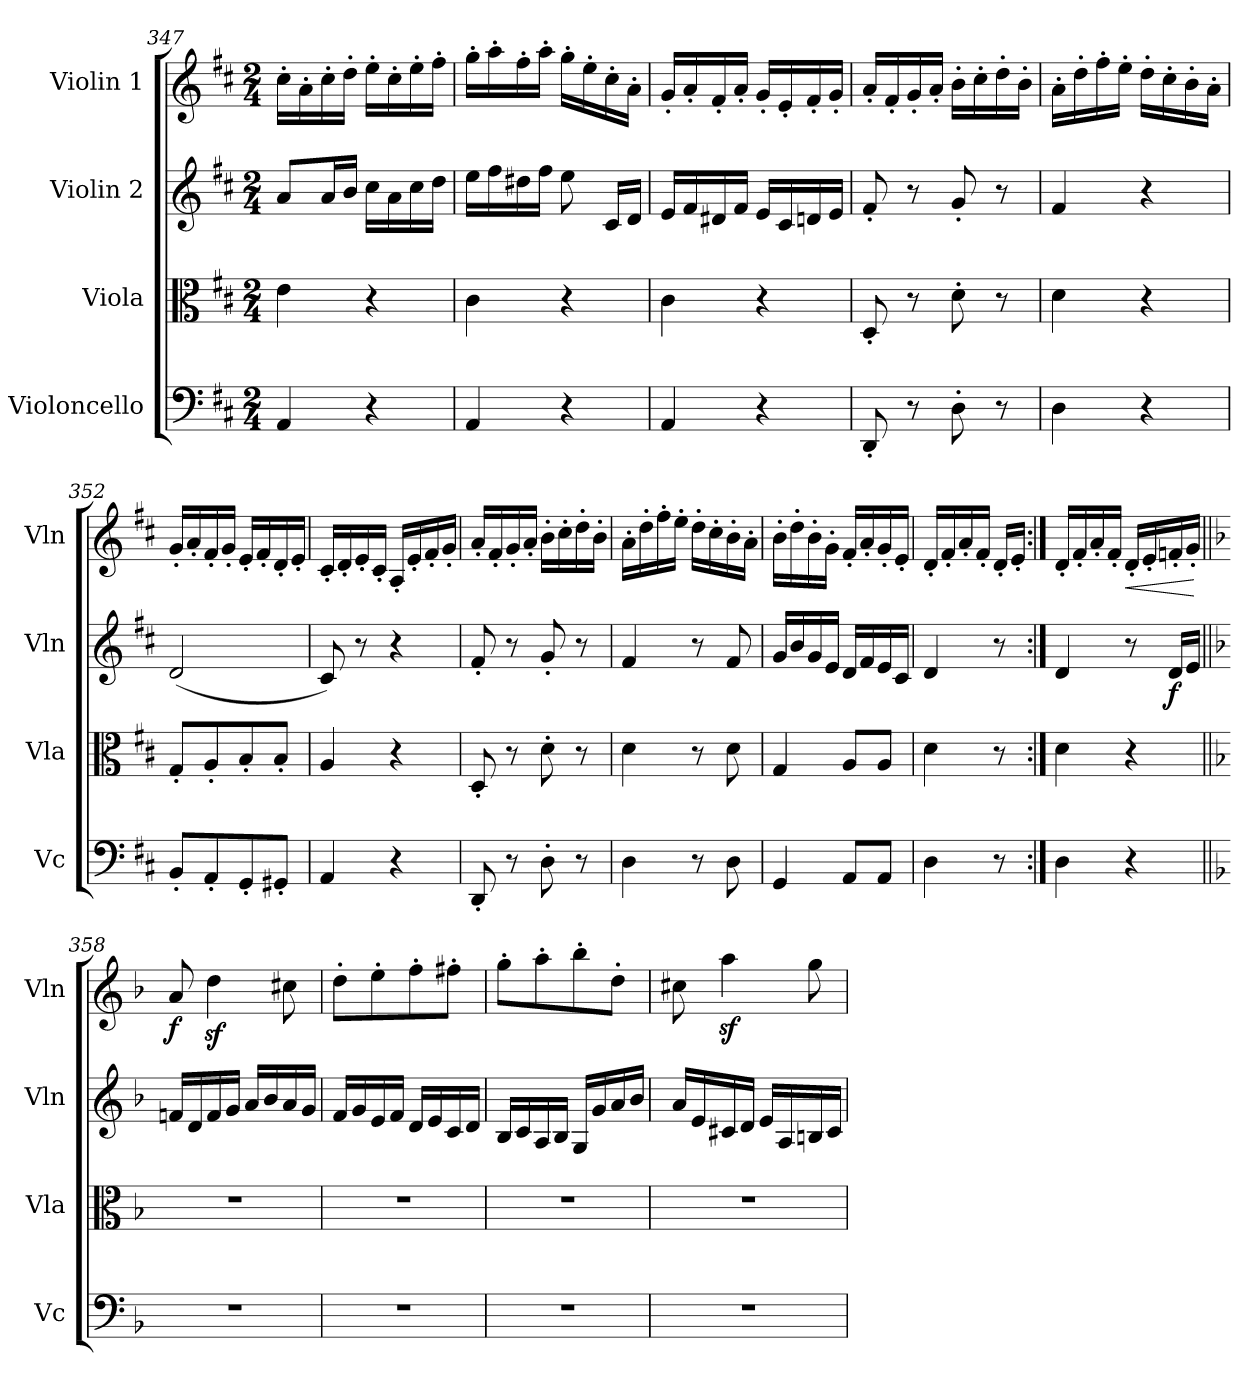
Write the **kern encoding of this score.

**kern	**kern	**kern	**dynam	**kern	**dynam
*part4	*part3	*part2	*part2	*part1	*part1
*staff4	*staff3	*staff2	*staff2	*staff1	*staff1
*I"Violoncello	*I"Viola	*I"Violin 2	*	*I"Violin 1	*
*I'Vc	*I'Vla	*I'Vln	*	*I'Vln	*
*clefF4	*clefC3	*clefG2	*	*clefG2	*
*k[f#c#]	*k[f#c#]	*k[f#c#]	*	*k[f#c#]	*
*M2/4	*M2/4	*M2/4	*	*M2/4	*
=347	=347	=347	=347	=347	=347
4AA/	4e\	8a/L	.	16cc#'\LL	.
.	.	.	.	16a'\	.
.	.	16a/L	.	16cc#'\	.
.	.	16b/JJ	.	16dd'\JJ	.
4r	4r	16cc#\LL	.	16ee'\LL	.
.	.	16a\	.	16cc#'\	.
.	.	16cc#\	.	16ee'\	.
.	.	16dd\JJ	.	16ff#'\JJ	.
=348	=348	=348	=348	=348	=348
4AA/	4c#\	16ee\LL	.	16gg'\LL	.
.	.	16ff#\	.	16aa'\	.
.	.	16dd#X\	.	16ff#'\	.
.	.	16ff#\JJ	.	16aa'\JJ	.
4r	4r	8ee\	.	16gg'\LL	.
.	.	.	.	16ee'\	.
.	.	16c#/LL	.	16cc#'\	.
.	.	16d/JJ	.	16a'\JJ	.
=349	=349	=349	=349	=349	=349
4AA/	4c#\	16e/LL	.	16g'/LL	.
.	.	16f#/	.	16a'/	.
.	.	16d#X/	.	16f#'/	.
.	.	16f#/JJ	.	16a'/JJ	.
4r	4r	16e/LL	.	16g'/LL	.
.	.	16c#/	.	16e'/	.
.	.	16dn/	.	16f#'/	.
.	.	16e/JJ	.	16g'/JJ	.
=350	=350	=350	=350	=350	=350
8DD'/	8D'/	8f#'/	.	16a'/LL	.
.	.	.	.	16f#'/	.
8r	8r	8r	.	16g'/	.
.	.	.	.	16a'/JJ	.
8D'\	8d'\	8g'/	.	16b'\LL	.
.	.	.	.	16cc#'\	.
8r	8r	8r	.	16dd'\	.
.	.	.	.	16b'\JJ	.
=351	=351	=351	=351	=351	=351
4D\	4d\	4f#/	.	16a'\LL	.
.	.	.	.	16dd'\	.
.	.	.	.	16ff#'\	.
.	.	.	.	16ee'\JJ	.
4r	4r	4r	.	16dd'\LL	.
.	.	.	.	16cc#'\	.
.	.	.	.	16b'\	.
.	.	.	.	16a'\JJ	.
!!LO:PB:g=z
=352	=352	=352	=352	=352	=352
8BB'/L	8G'/L	(<2d/	.	16g'/LL	.
.	.	.	.	16a'/	.
8AA'/	8A'/	.	.	16f#'/	.
.	.	.	.	16g'/JJ	.
8GG'/	8B'/	.	.	16e'/LL	.
.	.	.	.	16f#'/	.
8GG#X'/J	8B'/J	.	.	16d'/	.
.	.	.	.	16e'/JJ	.
=353	=353	=353	=353	=353	=353
4AA/	4A/	8c#/)	.	16c#'/LL	.
.	.	.	.	16d'/	.
.	.	8r	.	16e'/	.
.	.	.	.	16c#'/JJ	.
4r	4r	4r	.	16A'/LL	.
.	.	.	.	16e'/	.
.	.	.	.	16f#'/	.
.	.	.	.	16g'/JJ	.
=354	=354	=354	=354	=354	=354
8DD'/	8D'/	8f#'/	.	16a'/LL	.
.	.	.	.	16f#'/	.
8r	8r	8r	.	16g'/	.
.	.	.	.	16a'/JJ	.
8D'\	8d'\	8g'/	.	16b'\LL	.
.	.	.	.	16cc#'\	.
8r	8r	8r	.	16dd'\	.
.	.	.	.	16b'\JJ	.
=355	=355	=355	=355	=355	=355
4D\	4d\	4f#/	.	16a'\LL	.
.	.	.	.	16dd'\	.
.	.	.	.	16ff#'\	.
.	.	.	.	16ee'\JJ	.
8r	8r	8r	.	16dd'\LL	.
.	.	.	.	16cc#'\	.
8D\	8d\	8f#/	.	16b'\	.
.	.	.	.	16a'\JJ	.
=356	=356	=356	=356	=356	=356
4GG/	4G/	16g/LL	.	16b'\LL	.
.	.	16b/	.	16dd'\	.
.	.	16g/	.	16b'\	.
.	.	16e/JJ	.	16g'\JJ	.
8AA/L	8A/L	16d/LL	.	16f#'/LL	.
.	.	16f#/	.	16a'/	.
8AA/J	8A/J	16e/	.	16g'/	.
.	.	16c#/JJ	.	16e'/JJ	.
=356X7	=356X7	=356X7	=356X7	=356X7	=356X7
4D\	4d\	4d/	.	16d'/LL	.
.	.	.	.	16f#'/	.
.	.	.	.	16a'/	.
.	.	.	.	16f#'/JJ	.
8r	8r	8r	.	16d'/LL	.
.	.	.	.	16e'/JJ	.
!!LO:LB:g=z
=357:|!	=357:|!	=357:|!	=357:|!	=357:|!	=357:|!
4D\	4d\	4d/	.	16d'/LL	.
.	.	.	.	16f#'/	.
.	.	.	.	16a'/	.
.	.	.	.	16f#'/JJ	.
!	!	!	!	!	!LO:HP:b
4r	4r	8r	.	16d'/LL	<
.	.	.	.	16e'/	.
!	!	!	!LO:DY:b	!	!
.	.	16d/LL	f	16fn'/	.
.	.	16e/JJ	.	16g'/JJ	.
.	.	.	.	.	[
=358||	=358||	=358||	=358||	=358||	=358||
*k[b-]	*k[b-]	*k[b-]	*	*k[b-]	*
!	!	!	!	!	!LO:DY:b
2r	2r	16fn/LL	.	8a/	f
.	.	16d/	.	.	.
.	.	16f/	.	4ddz<\	.
.	.	16g/JJ	.	.	.
.	.	16a/LL	.	.	.
.	.	16b-/	.	.	.
.	.	16a/	.	8cc#X\	.
.	.	16g/JJ	.	.	.
=359	=359	=359	=359	=359	=359
2r	2r	16f/LL	.	8dd'\L	.
.	.	16g/	.	.	.
.	.	16e/	.	8ee'\	.
.	.	16f/JJ	.	.	.
.	.	16d/LL	.	8ff'\	.
.	.	16e/	.	.	.
.	.	16c/	.	8ff#X'\J	.
.	.	16d/JJ	.	.	.
=360	=360	=360	=360	=360	=360
2r	2r	16B-/LL	.	8gg'\L	.
.	.	16c/	.	.	.
.	.	16A/	.	8aa'\	.
.	.	16B-/JJ	.	.	.
.	.	16G/LL	.	8bb-'\	.
.	.	16g/	.	.	.
.	.	16a/	.	8dd'\J	.
.	.	16b-/JJ	.	.	.
=361	=361	=361	=361	=361	=361
2r	2r	16a/LL	.	8cc#X\	.
.	.	16e/	.	.	.
.	.	16c#X/	.	4aaz<\	.
.	.	16d/JJ	.	.	.
.	.	16e/LL	.	.	.
.	.	16A/	.	.	.
.	.	16Bn/	.	8gg\	.
.	.	16c#/JJ	.	.	.
=	=	=	=	=	=
*-	*-	*-	*-	*-	*-
